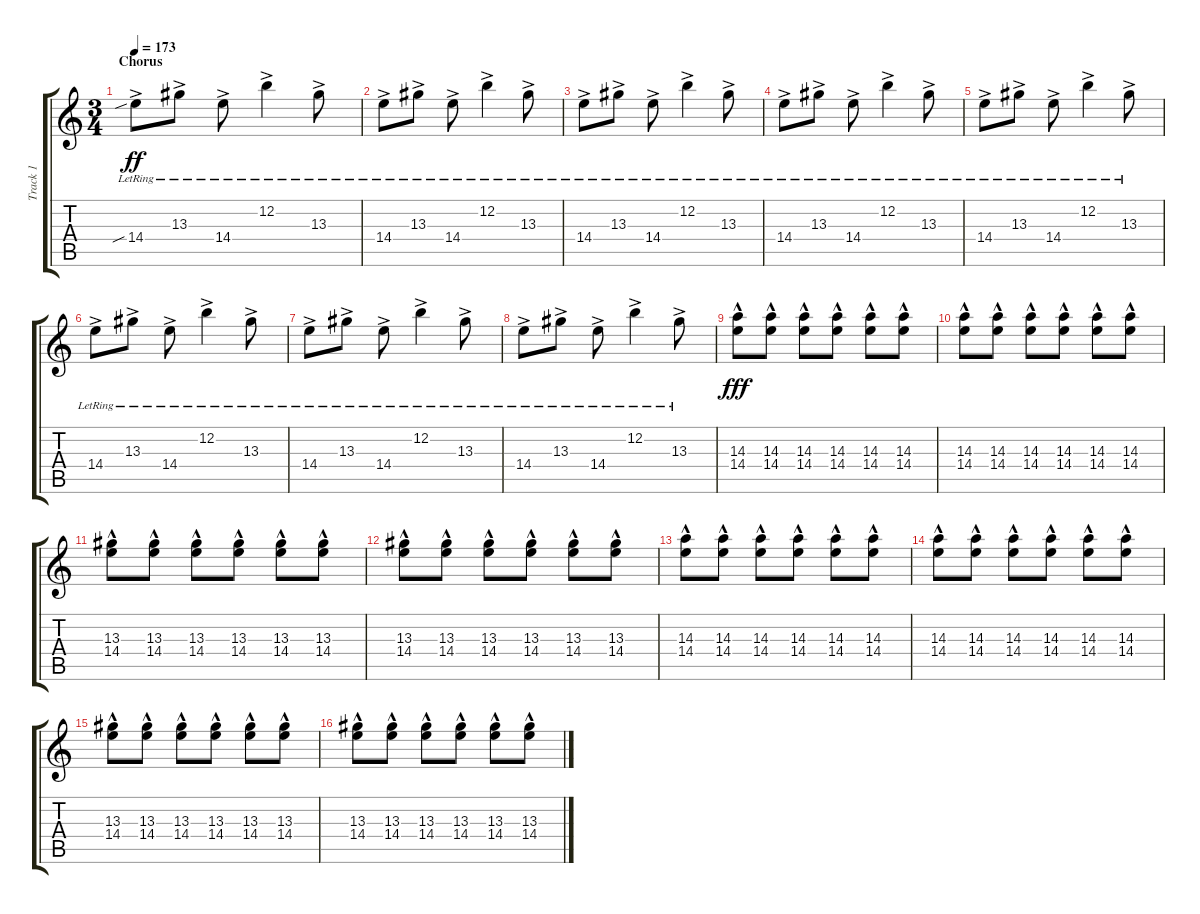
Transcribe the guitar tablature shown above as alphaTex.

\track ("Track 1" "Track 1") {instrument electricguitarclean}
\staff {score tabs}
\tuning (E4 B3 G3 D3 A2 E2) {hide}
\ts (3 4)
\section ("" "Chorus")
\tempo 173
\clef g2
\ks c
14.4{sib ac lr}.8{dy ff} 13.3{ac lr}.8 14.4{ac lr}.8 12.2{ac lr}.4 13.3{ac lr}.8 |
14.4{ac lr}.8 13.3{ac lr}.8 14.4{ac lr}.8 12.2{ac lr}.4 13.3{ac lr}.8 |
14.4{ac lr}.8 13.3{ac lr}.8 14.4{ac lr}.8 12.2{ac lr}.4 13.3{ac lr}.8 |
14.4{ac lr}.8 13.3{ac lr}.8 14.4{ac lr}.8 12.2{ac lr}.4 13.3{ac lr}.8 |
14.4{ac lr}.8 13.3{ac lr}.8 14.4{ac lr}.8 12.2{ac lr}.4 13.3{ac lr}.8 |
14.4{ac lr}.8 13.3{ac lr}.8 14.4{ac lr}.8 12.2{ac lr}.4 13.3{ac lr}.8 |
14.4{ac lr}.8 13.3{ac lr}.8 14.4{ac lr}.8 12.2{ac lr}.4 13.3{ac lr}.8 |
14.4{ac lr}.8 13.3{ac lr}.8 14.4{ac lr}.8 12.2{ac lr}.4 13.3{ac lr}.8 |
(14.3{hac} 14.4{hac}).8{dy fff} (14.3{hac} 14.4{hac}).8 (14.3{hac} 14.4{hac}).8 (14.3{hac} 14.4{hac}).8 (14.3{hac} 14.4{hac}).8 (14.3{hac} 14.4{hac}).8 |
(14.3{hac} 14.4{hac}).8 (14.3{hac} 14.4{hac}).8 (14.3{hac} 14.4{hac}).8 (14.3{hac} 14.4{hac}).8 (14.3{hac} 14.4{hac}).8 (14.3{hac} 14.4{hac}).8 |
(13.3{hac} 14.4{hac}).8 (13.3{hac} 14.4{hac}).8 (13.3{hac} 14.4{hac}).8 (13.3{hac} 14.4{hac}).8 (13.3{hac} 14.4{hac}).8 (13.3{hac} 14.4{hac}).8 |
(13.3{hac} 14.4{hac}).8 (13.3{hac} 14.4{hac}).8 (13.3{hac} 14.4{hac}).8 (13.3{hac} 14.4{hac}).8 (13.3{hac} 14.4{hac}).8 (13.3{hac} 14.4{hac}).8 |
(14.3{hac} 14.4{hac}).8 (14.3{hac} 14.4{hac}).8 (14.3{hac} 14.4{hac}).8 (14.3{hac} 14.4{hac}).8 (14.3{hac} 14.4{hac}).8 (14.3{hac} 14.4{hac}).8 |
(14.3{hac} 14.4{hac}).8 (14.3{hac} 14.4{hac}).8 (14.3{hac} 14.4{hac}).8 (14.3{hac} 14.4{hac}).8 (14.3{hac} 14.4{hac}).8 (14.3{hac} 14.4{hac}).8 |
(13.3{hac} 14.4{hac}).8 (13.3{hac} 14.4{hac}).8 (13.3{hac} 14.4{hac}).8 (13.3{hac} 14.4{hac}).8 (13.3{hac} 14.4{hac}).8 (13.3{hac} 14.4{hac}).8 |
(13.3{hac} 14.4{hac}).8 (13.3{hac} 14.4{hac}).8 (13.3{hac} 14.4{hac}).8 (13.3{hac} 14.4{hac}).8 (13.3{hac} 14.4{hac}).8 (13.3{hac} 14.4{hac}).8
